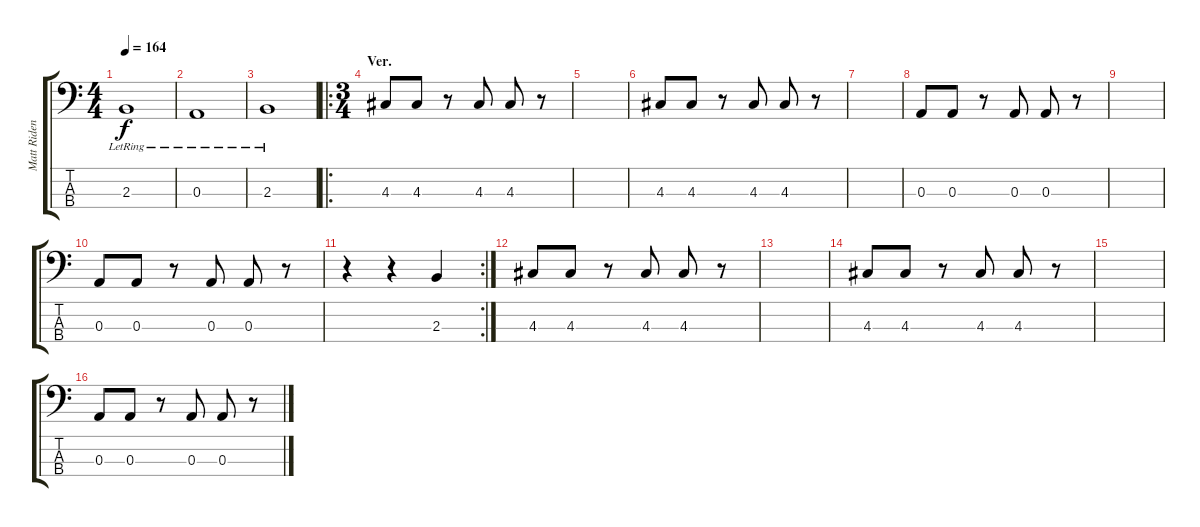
\track ("Matt Ridenour (Bass)" "Matt Riden") {instrument electricbasspick}
\staff {score tabs}
\tuning (G2 D2 A1 E1) {hide}
\ts (4 4)
\tempo 164
\clef f4
\ks c
2.3{lr}.1{dy f} |
0.3{lr}.1 |
2.3{lr}.1 |
\ro
\ts (3 4)
\section ("" "Ver.")
4.3.8 4.3.8 r.8 4.3.8 4.3.8 r.8 |
|
4.3.8 4.3.8 r.8 4.3.8 4.3.8 r.8 |
|
0.3.8 0.3.8 r.8 0.3.8 0.3.8 r.8 |
|
0.3.8 0.3.8 r.8 0.3.8 0.3.8 r.8 |
\rc 2
r.4 r.4 2.3.4 |
4.3.8 4.3.8 r.8 4.3.8 4.3.8 r.8 |
|
4.3.8 4.3.8 r.8 4.3.8 4.3.8 r.8 |
|
0.3.8 0.3.8 r.8 0.3.8 0.3.8 r.8
